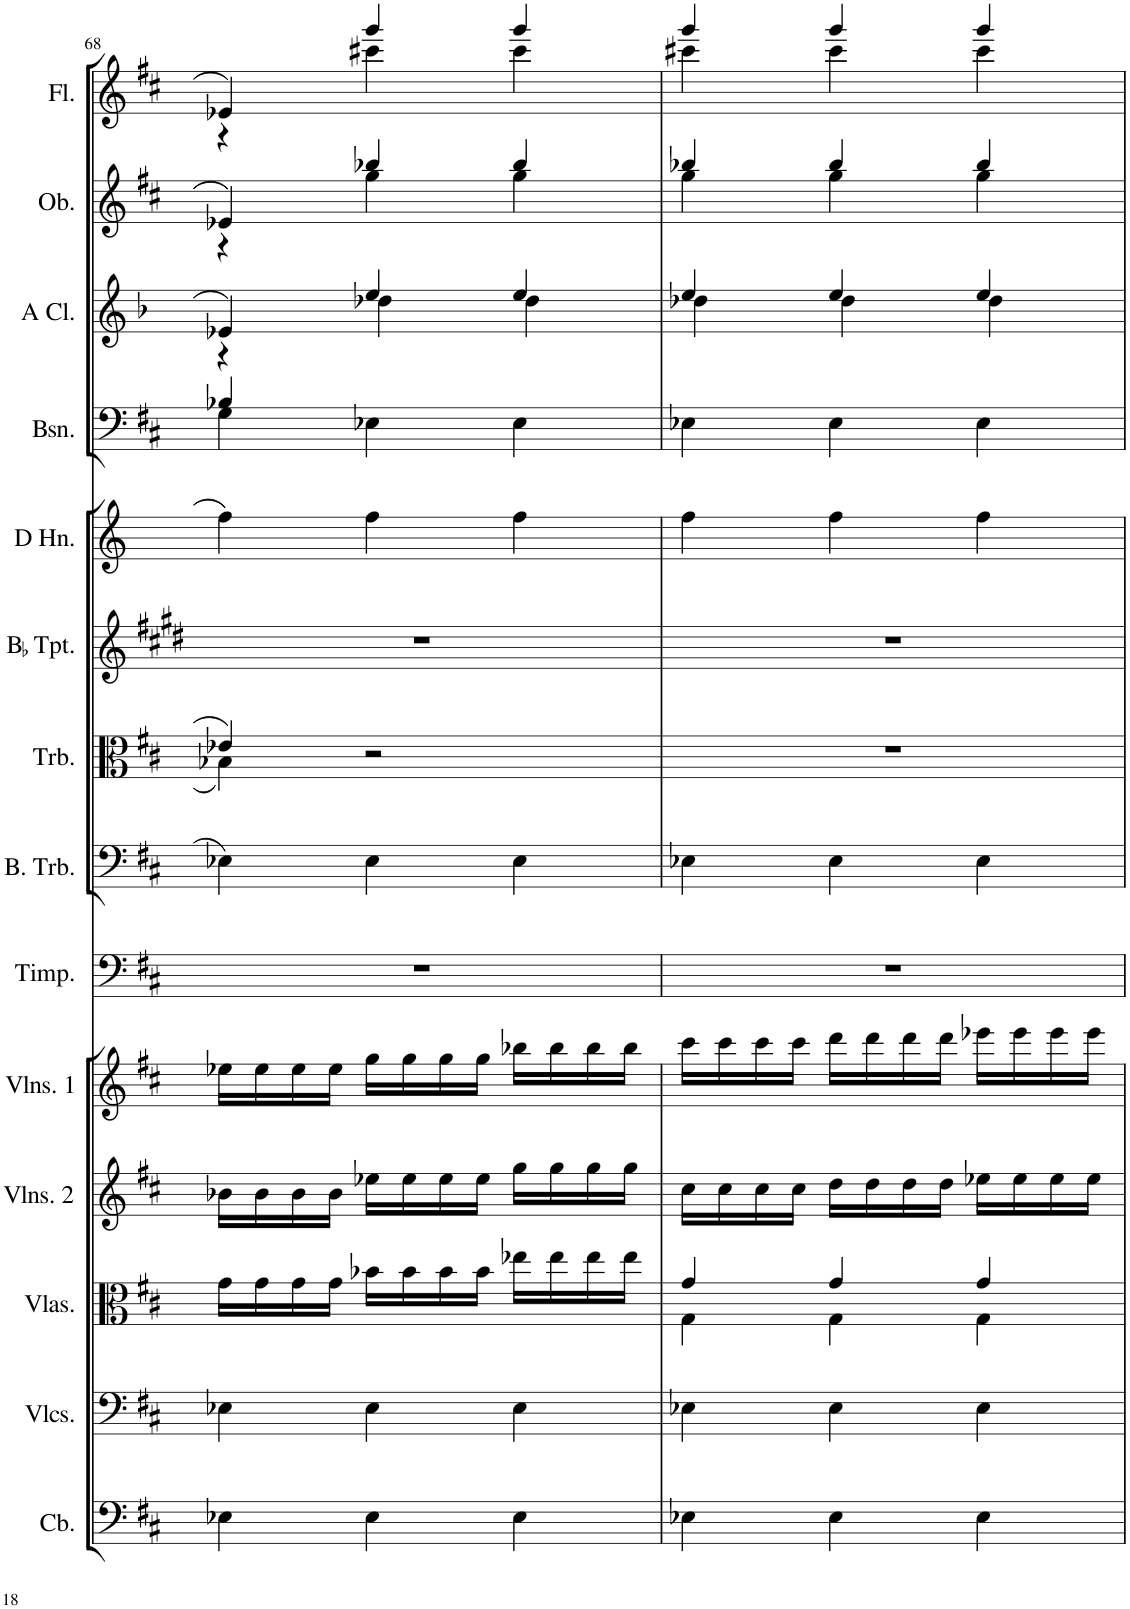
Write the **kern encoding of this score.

**kern	**kern	**kern	**kern	**kern	**kern	**kern	**kern	**kern	**kern	**kern	**kern	**kern	**kern
*part14	*part13	*part12	*part11	*part10	*part9	*part8	*part7	*part6	*part5	*part4	*part3	*part2	*part1
*staff14	*staff13	*staff12	*staff11	*staff10	*staff9	*staff8	*staff7	*staff6	*staff5	*staff4	*staff3	*staff2	*staff1
*I"Contrabass	*I"Violoncellos	*I"Violas	*I"Violins 2	*I"Violins 1	*I"Timpani	*I"Bass Trombone	*I"Trombone	*I"BaccidentalFlat Trumpet	*I"D Horn	*I"Bassoon	*I"A Clarinet	*I"Oboe	*I"Flute
*I'Cb.	*I'Vlcs.	*I'Vlas.	*I'Vlns. 2	*I'Vlns. 1	*I'Timp.	*I'B. Trb.	*I'Trb.	*I'BaccidentalFlat Tpt.	*I'D Hn.	*I'Bsn.	*I'A Cl.	*I'Ob.	*I'Fl.
!!LO:PB:g=z
*clefF4	*clefF4	*clefC3	*clefG2	*clefG2	*clefF4	*clefF4	*clefC3	*clefG2	*clefG2	*clefF4	*clefG2	*clefG2	*clefG2
*Trd7c12	*	*	*	*	*	*	*	*Trd1c2	*Trd6c10	*	*Trd2c3	*	*
*k[f#c#]	*k[f#c#]	*k[f#c#]	*k[f#c#]	*k[f#c#]	*k[f#c#]	*k[f#c#]	*k[f#c#]	*k[f#c#g#d#]	*k[]	*k[f#c#]	*k[b-]	*k[f#c#]	*k[f#c#]
*M3/4	*M3/4	*M3/4	*M3/4	*M3/4	*M3/4	*M3/4	*M3/4	*M3/4	*M3/4	*M3/4	*M3/4	*M3/4	*M3/4
=68	=68	=68	=68	=68	=68	=68	=68	=68	=68	=68	=68	=68	=68
*	*	*	*	*	*	*	*^	*	*	*^	*^	*^	*^
4E-X\	4E-X\	16g\LL	16b-X\LL	16ee-X\LL	2.r	4E-X\	4e-X/	4B-X\	2.r	4ff\	4B-X/	4G\	4e-X/	4r	4e-X/	4r	4e-X/	4r
.	.	16g\	16b-\	16ee-\	.	.	.	.	.	.	.	.	.	.	.	.	.	.
.	.	16g\	16b-\	16ee-\	.	.	.	.	.	.	.	.	.	.	.	.	.	.
.	.	16g\JJ	16b-\JJ	16ee-\JJ	.	.	.	.	.	.	.	.	.	.	.	.	.	.
4E-\	4E-\	16b-X\LL	16ee-X\LL	16gg\LL	.	4E-\	2r	2ryy	.	4ff\	4E-X\	2ryy	4ee/	4dd-X\	4bb-X/	4gg\	4ggg/	4ccc#X\
.	.	16b-\	16ee-\	16gg\	.	.	.	.	.	.	.	.	.	.	.	.	.	.
.	.	16b-\	16ee-\	16gg\	.	.	.	.	.	.	.	.	.	.	.	.	.	.
.	.	16b-\JJ	16ee-\JJ	16gg\JJ	.	.	.	.	.	.	.	.	.	.	.	.	.	.
4E-\	4E-\	16ee-X\LL	16gg\LL	16bb-X\LL	.	4E-\	.	.	.	4ff\	4E-\	.	4ee/	4dd-\	4bb-/	4gg\	4ggg/	4ccc#\
.	.	16ee-\	16gg\	16bb-\	.	.	.	.	.	.	.	.	.	.	.	.	.	.
.	.	16ee-\	16gg\	16bb-\	.	.	.	.	.	.	.	.	.	.	.	.	.	.
.	.	16ee-\JJ	16gg\JJ	16bb-\JJ	.	.	.	.	.	.	.	.	.	.	.	.	.	.
*	*	*	*	*	*	*	*v	*v	*	*	*v	*v	*	*	*	*	*	*
=69	=69	=69	=69	=69	=69	=69	=69	=69	=69	=69	=69	=69	=69	=69	=69	=69
*	*	*^	*	*	*	*	*	*	*	*	*	*	*	*	*	*
4E-X\	4E-X\	4g/	4G\	16cc#\LL	16ccc#\LL	2.r	4E-X\	2.r	2.r	4ff\	4E-X\	4ee/	4dd-X\	4bb-X/	4gg\	4ggg/	4ccc#X\
.	.	.	.	16cc#\	16ccc#\	.	.	.	.	.	.	.	.	.	.	.	.
.	.	.	.	16cc#\	16ccc#\	.	.	.	.	.	.	.	.	.	.	.	.
.	.	.	.	16cc#\JJ	16ccc#\JJ	.	.	.	.	.	.	.	.	.	.	.	.
4E-\	4E-\	4g/	4G\	16dd\LL	16ddd\LL	.	4E-\	.	.	4ff\	4E-\	4ee/	4dd-\	4bb-/	4gg\	4ggg/	4ccc#\
.	.	.	.	16dd\	16ddd\	.	.	.	.	.	.	.	.	.	.	.	.
.	.	.	.	16dd\	16ddd\	.	.	.	.	.	.	.	.	.	.	.	.
.	.	.	.	16dd\JJ	16ddd\JJ	.	.	.	.	.	.	.	.	.	.	.	.
4E-\	4E-\	4g/	4G\	16ee-X\LL	16eee-X\LL	.	4E-\	.	.	4ff\	4E-\	4ee/	4dd-\	4bb-/	4gg\	4ggg/	4ccc#\
.	.	.	.	16ee-\	16eee-\	.	.	.	.	.	.	.	.	.	.	.	.
.	.	.	.	16ee-\	16eee-\	.	.	.	.	.	.	.	.	.	.	.	.
.	.	.	.	16ee-\JJ	16eee-\JJ	.	.	.	.	.	.	.	.	.	.	.	.
*	*	*	*	*	*	*	*	*	*	*	*	*v	*v	*	*	*v	*v
*	*	*v	*v	*	*	*	*	*	*	*	*	*	*v	*v	*
=	=	=	=	=	=	=	=	=	=	=	=	=	=
*-	*-	*-	*-	*-	*-	*-	*-	*-	*-	*-	*-	*-	*-
